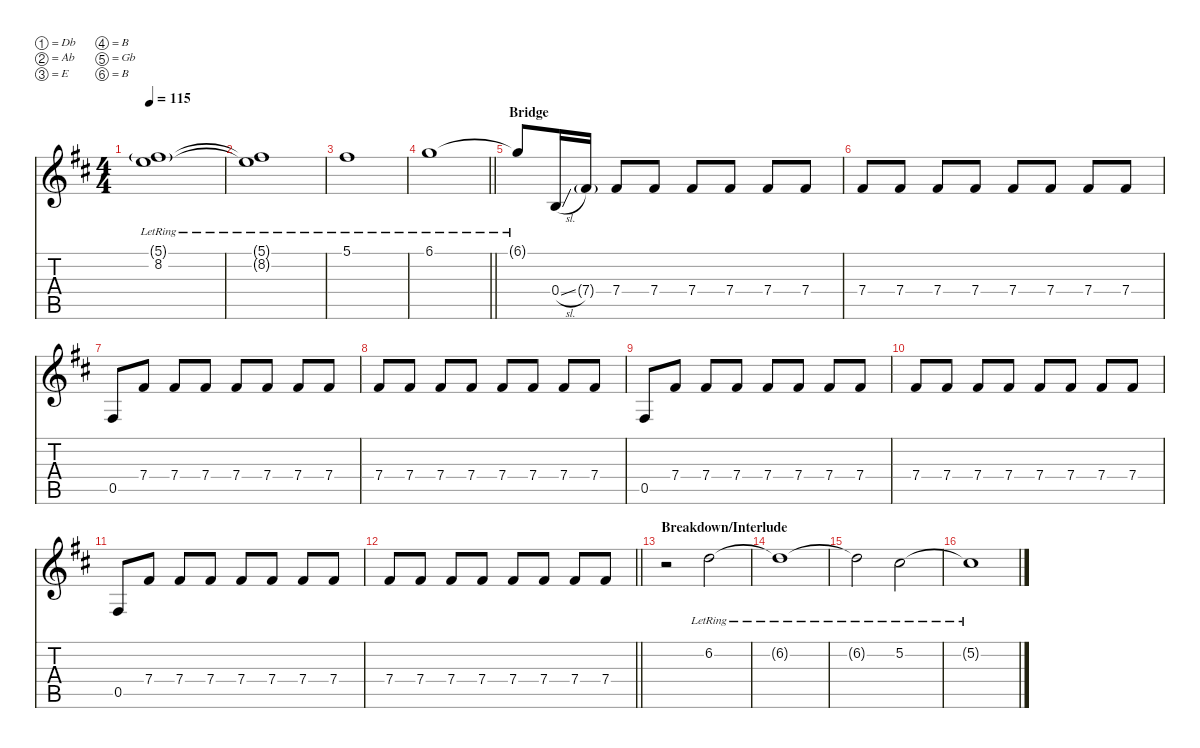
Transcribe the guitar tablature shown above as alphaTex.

\defaultSystemsLayout 4
\hideDynamics
\bracketExtendMode nobrackets
\singleTrackTrackNamePolicy hidden
\multiTrackTrackNamePolicy hidden
\firstSystemTrackNameMode fullname
\firstSystemTrackNameOrientation horizontal
\otherSystemsTrackNameOrientation horizontal
\track ("Aaron Turner" "dist.guit.") {defaultSystemsLayout 8 instrument distortionguitar}
\staff {score tabs}
\tuning (Db4 Ab3 E3 B2 Gb2 B1)
\ts (4 4)
\tempo 115
\clef g2
\ks bminor
(5.1{g lr acc #} 8.2{lr t acc forcenatural}).1{dy mf beam Down} |
(5.1{lr t acc #} 8.2{lr t acc forcenatural}).1{dy f beam Down} |
5.1{lr acc #}.1{beam Down} |
\barLineRight lightlight
6.1{lr acc forcenatural}.1{beam Down} |
\section ("" "Bridge")
6.1{lr t acc forcenatural}.8{instrument distortionguitar beam Up} 0.4{sl acc forcenatural}.16{beam Up} 7.4{g acc #}.16{dy mf beam Up} 7.4{acc #}.8{dy f beam Up} 7.4{acc #}.8{beam Up} 7.4{acc #}.8{beam Up} 7.4{acc #}.8{beam Up} 7.4{acc #}.8{beam Up} 7.4{acc #}.8{beam Up} |
7.4{acc #}.8{beam Up} 7.4{acc #}.8{beam Up} 7.4{acc #}.8{beam Up} 7.4{acc #}.8{beam Up} 7.4{acc #}.8{beam Up} 7.4{acc #}.8{beam Up} 7.4{acc #}.8{beam Up} 7.4{acc #}.8{beam Up} |
0.5{acc #}.8{beam Up} 7.4{acc #}.8{beam Up} 7.4{acc #}.8{beam Up} 7.4{acc #}.8{beam Up} 7.4{acc #}.8{beam Up} 7.4{acc #}.8{beam Up} 7.4{acc #}.8{beam Up} 7.4{acc #}.8{beam Up} |
7.4{acc #}.8{beam Up} 7.4{acc #}.8{beam Up} 7.4{acc #}.8{beam Up} 7.4{acc #}.8{beam Up} 7.4{acc #}.8{beam Up} 7.4{acc #}.8{beam Up} 7.4{acc #}.8{beam Up} 7.4{acc #}.8{beam Up} |
0.5{acc #}.8{beam Up} 7.4{acc #}.8{beam Up} 7.4{acc #}.8{beam Up} 7.4{acc #}.8{beam Up} 7.4{acc #}.8{beam Up} 7.4{acc #}.8{beam Up} 7.4{acc #}.8{beam Up} 7.4{acc #}.8{beam Up} |
7.4{acc #}.8{beam Up} 7.4{acc #}.8{beam Up} 7.4{acc #}.8{beam Up} 7.4{acc #}.8{beam Up} 7.4{acc #}.8{beam Up} 7.4{acc #}.8{beam Up} 7.4{acc #}.8{beam Up} 7.4{acc #}.8{beam Up} |
0.5{acc #}.8{beam Up} 7.4{acc #}.8{beam Up} 7.4{acc #}.8{beam Up} 7.4{acc #}.8{beam Up} 7.4{acc #}.8{beam Up} 7.4{acc #}.8{beam Up} 7.4{acc #}.8{beam Up} 7.4{acc #}.8{beam Up} |
\barLineRight lightlight
7.4{acc #}.8{beam Up} 7.4{acc #}.8{beam Up} 7.4{acc #}.8{beam Up} 7.4{acc #}.8{beam Up} 7.4{acc #}.8{beam Up} 7.4{acc #}.8{beam Up} 7.4{acc #}.8{beam Up} 7.4{acc #}.8{beam Up} |
\section ("" "Breakdown/Interlude")
r.2{instrument electricguitarjazz beam Down} 6.2{lr acc forcenatural}.2{beam Down} |
6.2{lr t acc forcenatural}.1{beam Down} |
6.2{lr t acc forcenatural}.2{beam Down} 5.2{lr acc #}.2{beam Down} |
5.2{lr t acc #}.1{beam Down}
